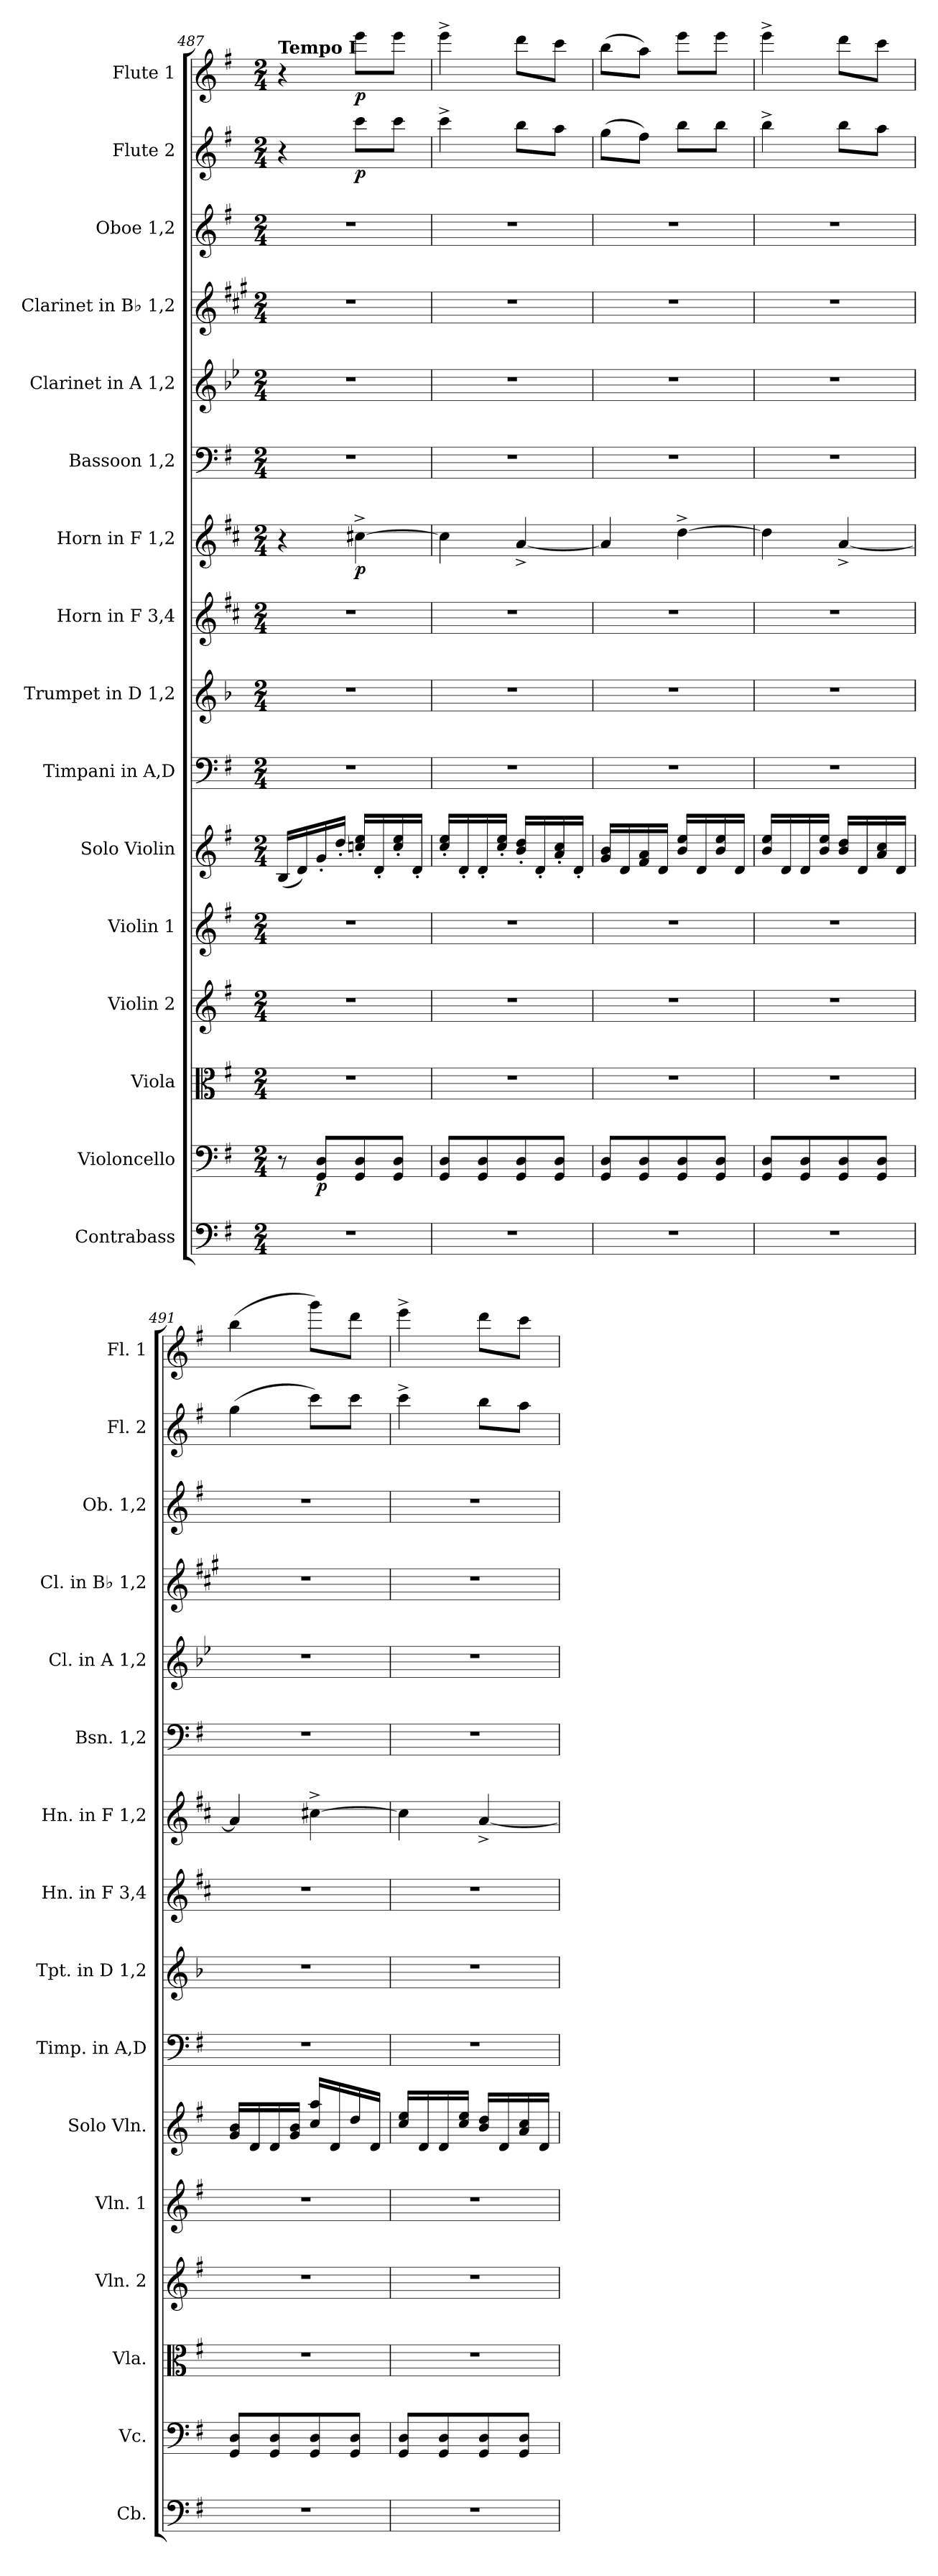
**kern	**kern	**dynam	**kern	**kern	**kern	**kern	**kern	**kern	**kern	**kern	**dynam	**kern	**kern	**kern	**kern	**kern	**dynam	**kern	**dynam
*part16	*part15	*part15	*part14	*part13	*part12	*part11	*part10	*part9	*part8	*part7	*part7	*part6	*part5	*part4	*part3	*part2	*part2	*part1	*part1
*staff16	*staff15	*staff15	*staff14	*staff13	*staff12	*staff11	*staff10	*staff9	*staff8	*staff7	*staff7	*staff6	*staff5	*staff4	*staff3	*staff2	*staff2	*staff1	*staff1
*I"Contrabass	*I"Violoncello	*	*I"Viola	*I"Violin 2	*I"Violin 1	*I"Solo Violin	*I"Timpani in A,D	*I"Trumpet in D 1,2	*I"Horn in F 3,4	*I"Horn in F 1,2	*	*I"Bassoon 1,2	*I"Clarinet in A 1,2	*I"Clarinet in B♭ 1,2	*I"Oboe 1,2	*I"Flute 2	*	*I"Flute 1	*
*I'Cb.	*I'Vc.	*	*I'Vla.	*I'Vln. 2	*I'Vln. 1	*I'Solo Vln.	*I'Timp. in A,D	*I'Tpt. in D 1,2	*I'Hn. in F 3,4	*I'Hn. in F 1,2	*	*I'Bsn. 1,2	*I'Cl. in A 1,2	*I'Cl. in B♭ 1,2	*I'Ob. 1,2	*I'Fl. 2	*	*I'Fl. 1	*
!!LO:LB:g=z
*clefF4	*clefF4	*	*clefC3	*clefG2	*clefG2	*clefG2	*clefF4	*clefG2	*clefG2	*clefG2	*	*clefF4	*clefG2	*clefG2	*clefG2	*clefG2	*	*clefG2	*
*ITrd7c12	*	*	*	*	*	*	*	*ITrd-1c-2	*ITrd4c7	*ITrd4c7	*	*	*ITrd2c3	*ITrd1c2	*	*	*	*	*
*k[f#]	*k[f#]	*	*k[f#]	*k[f#]	*k[f#]	*k[f#]	*k[f#]	*k[f#]	*k[f#]	*k[f#]	*	*k[f#]	*k[f#]	*k[f#]	*k[f#]	*k[f#]	*	*k[f#]	*
*M2/4	*M2/4	*	*M2/4	*M2/4	*M2/4	*M2/4	*M2/4	*M2/4	*M2/4	*M2/4	*	*M2/4	*M2/4	*M2/4	*M2/4	*M2/4	*	*M2/4	*
=487	=487	=487	=487	=487	=487	=487	=487	=487	=487	=487	=487	=487	=487	=487	=487	=487	=487	=487	=487
!	!	!	!	!	!	!	!	!	!	!	!	!	!	!	!	!	!	!LO:TX:a:B:t=Tempo I	!
2r	8r	.	2r	2r	2r	(<16B/LL	2r	2r	2r	4r	.	2r	2r	2r	2r	4r	.	4r	.
.	.	.	.	.	.	16d/)	.	.	.	.	.	.	.	.	.	.	.	.	.
!	!	!LO:DY:b	!	!	!	!	!	!	!	!	!	!	!	!	!	!	!	!	!
.	8GG/ 8D/L	p	.	.	.	16g'/	.	.	.	.	.	.	.	.	.	.	.	.	.
.	.	.	.	.	.	16dd'/JJ	.	.	.	.	.	.	.	.	.	.	.	.	.
!	!	!	!	!	!	!	!	!	!	!	!LO:DY:b	!	!	!	!	!	!LO:DY:b	!	!LO:DY:b
.	8GG/ 8D/	.	.	.	.	16ccn/' 16ee/'LL	.	.	.	[4f#X^\	p	.	.	.	.	8ccc\L	p	8eee\L	p
.	.	.	.	.	.	16d'/	.	.	.	.	.	.	.	.	.	.	.	.	.
.	8GG/ 8D/J	.	.	.	.	16cc/' 16ee/'	.	.	.	.	.	.	.	.	.	8ccc\J	.	8eee\J	.
.	.	.	.	.	.	16d'/JJ	.	.	.	.	.	.	.	.	.	.	.	.	.
=488	=488	=488	=488	=488	=488	=488	=488	=488	=488	=488	=488	=488	=488	=488	=488	=488	=488	=488	=488
2r	8GG/ 8D/L	.	2r	2r	2r	16cc/' 16ee/'LL	2r	2r	2r	4f#\]	.	2r	2r	2r	2r	4ccc^\	.	4eee^\	.
.	.	.	.	.	.	16d'/	.	.	.	.	.	.	.	.	.	.	.	.	.
.	8GG/ 8D/	.	.	.	.	16d'/	.	.	.	.	.	.	.	.	.	.	.	.	.
.	.	.	.	.	.	16cc/' 16ee/'JJ	.	.	.	.	.	.	.	.	.	.	.	.	.
.	8GG/ 8D/	.	.	.	.	16b/' 16dd/'LL	.	.	.	[4d^/	.	.	.	.	.	8bb\L	.	8ddd\L	.
.	.	.	.	.	.	16d'/	.	.	.	.	.	.	.	.	.	.	.	.	.
.	8GG/ 8D/J	.	.	.	.	16a/' 16cc/'	.	.	.	.	.	.	.	.	.	8aa\J	.	8ccc\J	.
.	.	.	.	.	.	16d'/JJ	.	.	.	.	.	.	.	.	.	.	.	.	.
=489	=489	=489	=489	=489	=489	=489	=489	=489	=489	=489	=489	=489	=489	=489	=489	=489	=489	=489	=489
2r	8GG/ 8D/L	.	2r	2r	2r	16g/ 16b/LL	2r	2r	2r	4d/]	.	2r	2r	2r	2r	(>8gg\L	.	(>8bb\L	.
.	.	.	.	.	.	16d/	.	.	.	.	.	.	.	.	.	.	.	.	.
.	8GG/ 8D/	.	.	.	.	16f#/ 16a/	.	.	.	.	.	.	.	.	.	8ff#\J)	.	8aa\J)	.
.	.	.	.	.	.	16d/JJ	.	.	.	.	.	.	.	.	.	.	.	.	.
.	8GG/ 8D/	.	.	.	.	16b/ 16ee/LL	.	.	.	[4g^\	.	.	.	.	.	8bb\L	.	8eee\L	.
.	.	.	.	.	.	16d/	.	.	.	.	.	.	.	.	.	.	.	.	.
.	8GG/ 8D/J	.	.	.	.	16b/ 16ee/	.	.	.	.	.	.	.	.	.	8bb\J	.	8eee\J	.
.	.	.	.	.	.	16d/JJ	.	.	.	.	.	.	.	.	.	.	.	.	.
=490	=490	=490	=490	=490	=490	=490	=490	=490	=490	=490	=490	=490	=490	=490	=490	=490	=490	=490	=490
2r	8GG/ 8D/L	.	2r	2r	2r	16b/ 16ee/LL	2r	2r	2r	4g\]	.	2r	2r	2r	2r	4bb^\	.	4eee^\	.
.	.	.	.	.	.	16d/	.	.	.	.	.	.	.	.	.	.	.	.	.
.	8GG/ 8D/	.	.	.	.	16d/	.	.	.	.	.	.	.	.	.	.	.	.	.
.	.	.	.	.	.	16b/ 16ee/JJ	.	.	.	.	.	.	.	.	.	.	.	.	.
.	8GG/ 8D/	.	.	.	.	16b/ 16dd/LL	.	.	.	[4d^/	.	.	.	.	.	8bb\L	.	8ddd\L	.
.	.	.	.	.	.	16d/	.	.	.	.	.	.	.	.	.	.	.	.	.
.	8GG/ 8D/J	.	.	.	.	16a/ 16cc/	.	.	.	.	.	.	.	.	.	8aa\J	.	8ccc\J	.
.	.	.	.	.	.	16d/JJ	.	.	.	.	.	.	.	.	.	.	.	.	.
=491	=491	=491	=491	=491	=491	=491	=491	=491	=491	=491	=491	=491	=491	=491	=491	=491	=491	=491	=491
2r	8GG/ 8D/L	.	2r	2r	2r	16g/ 16b/LL	2r	2r	2r	4d/]	.	2r	2r	2r	2r	(>4gg\	.	(>4bb\	.
.	.	.	.	.	.	16d/	.	.	.	.	.	.	.	.	.	.	.	.	.
.	8GG/ 8D/	.	.	.	.	16d/	.	.	.	.	.	.	.	.	.	.	.	.	.
.	.	.	.	.	.	16g/ 16b/JJ	.	.	.	.	.	.	.	.	.	.	.	.	.
.	8GG/ 8D/	.	.	.	.	16cc/ 16aa/LL	.	.	.	[4f#X^\	.	.	.	.	.	8ccc\L)	.	8ggg\L)	.
.	.	.	.	.	.	16d/	.	.	.	.	.	.	.	.	.	.	.	.	.
.	8GG/ 8D/J	.	.	.	.	16dd/	.	.	.	.	.	.	.	.	.	8ccc\J	.	8ddd\J	.
.	.	.	.	.	.	16d/JJ	.	.	.	.	.	.	.	.	.	.	.	.	.
=492	=492	=492	=492	=492	=492	=492	=492	=492	=492	=492	=492	=492	=492	=492	=492	=492	=492	=492	=492
2r	8GG/ 8D/L	.	2r	2r	2r	16cc/ 16ee/LL	2r	2r	2r	4f#\]	.	2r	2r	2r	2r	4ccc^\	.	4eee^\	.
.	.	.	.	.	.	16d/	.	.	.	.	.	.	.	.	.	.	.	.	.
.	8GG/ 8D/	.	.	.	.	16d/	.	.	.	.	.	.	.	.	.	.	.	.	.
.	.	.	.	.	.	16cc/ 16ee/JJ	.	.	.	.	.	.	.	.	.	.	.	.	.
.	8GG/ 8D/	.	.	.	.	16b/ 16dd/LL	.	.	.	[4d^/	.	.	.	.	.	8bb\L	.	8ddd\L	.
.	.	.	.	.	.	16d/	.	.	.	.	.	.	.	.	.	.	.	.	.
.	8GG/ 8D/J	.	.	.	.	16a/ 16cc/	.	.	.	.	.	.	.	.	.	8aa\J	.	8ccc\J	.
.	.	.	.	.	.	16d/JJ	.	.	.	.	.	.	.	.	.	.	.	.	.
=	=	=	=	=	=	=	=	=	=	=	=	=	=	=	=	=	=	=	=
*-	*-	*-	*-	*-	*-	*-	*-	*-	*-	*-	*-	*-	*-	*-	*-	*-	*-	*-	*-
